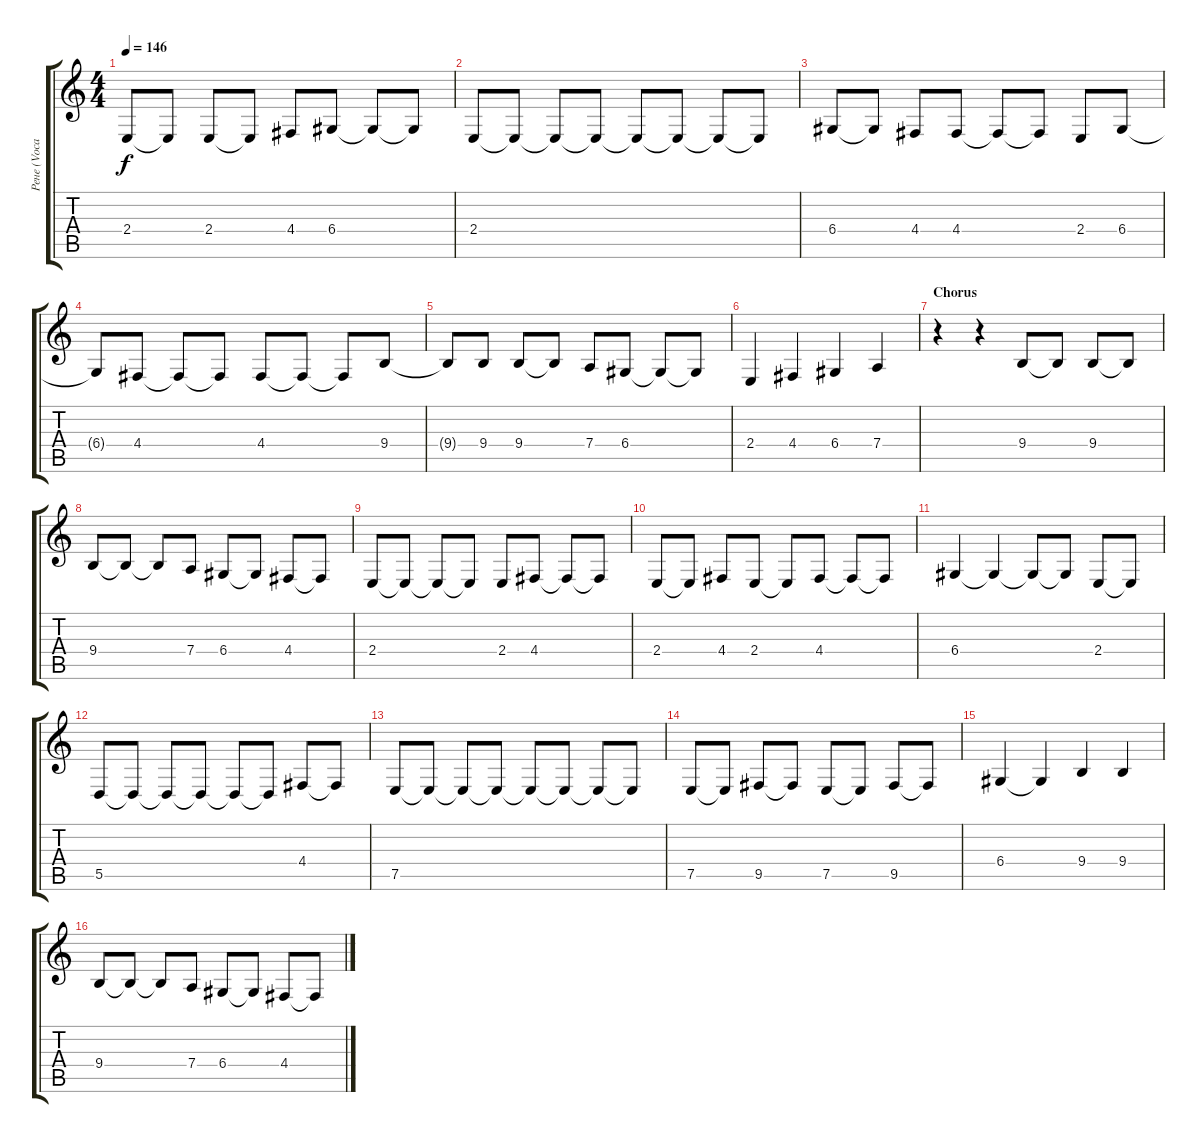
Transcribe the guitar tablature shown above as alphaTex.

\track ("Рене (Vocal)" "Рене (Voca") {instrument lead6voice}
\staff {score tabs}
\tuning (E4 B3 G3 D3 A2 E2) {hide}
\ts (4 4)
\tempo 146
\clef g2
\ks c
2.4.8{dy f} 2.4{t}.8 2.4.8 2.4{t}.8 4.4.8 6.4.8 6.4{t}.8 6.4{t}.8 |
2.4.8 2.4{t}.8 2.4{t}.8 2.4{t}.8 2.4{t}.8 2.4{t}.8 2.4{t}.8 2.4{t}.8 |
6.4.8 6.4{t}.8 4.4.8 4.4.8 4.4{t}.8 4.4{t}.8 2.4.8 6.4.8 |
6.4{t}.8 4.4.8 4.4{t}.8 4.4{t}.8 4.4.8 4.4{t}.8 4.4{t}.8 9.4.8 |
9.4{t}.8 9.4.8 9.4.8 9.4{t}.8 7.4.8 6.4.8 6.4{t}.8 6.4{t}.8 |
2.4.4 4.4.4 6.4.4 7.4.4 |
\section ("" "Chorus")
r.4 r.4 9.4.8 9.4{t}.8 9.4.8 9.4{t}.8 |
9.4.8 9.4{t}.8 9.4{t}.8 7.4.8 6.4.8 6.4{t}.8 4.4.8 4.4{t}.8 |
2.4.8 2.4{t}.8 2.4{t}.8 2.4{t}.8 2.4.8 4.4.8 4.4{t}.8 4.4{t}.8 |
2.4.8 2.4{t}.8 4.4.8 2.4.8 2.4{t}.8 4.4.8 4.4{t}.8 4.4{t}.8 |
6.4.4 6.4{t}.4 6.4{t}.8 6.4{t}.8 2.4.8 2.4{t}.8 |
5.5.8 5.5{t}.8 5.5{t}.8 5.5{t}.8 5.5{t}.8 5.5{t}.8 4.4.8 4.4{t}.8 |
7.5.8 7.5{t}.8 7.5{t}.8 7.5{t}.8 7.5{t}.8 7.5{t}.8 7.5{t}.8 7.5{t}.8 |
7.5.8 7.5{t}.8 9.5.8 9.5{t}.8 7.5.8 7.5{t}.8 9.5.8 9.5{t}.8 |
6.4.4 6.4{t}.4 9.4.4 9.4.4 |
9.4.8 9.4{t}.8 9.4{t}.8 7.4.8 6.4.8 6.4{t}.8 4.4.8 4.4{t}.8
